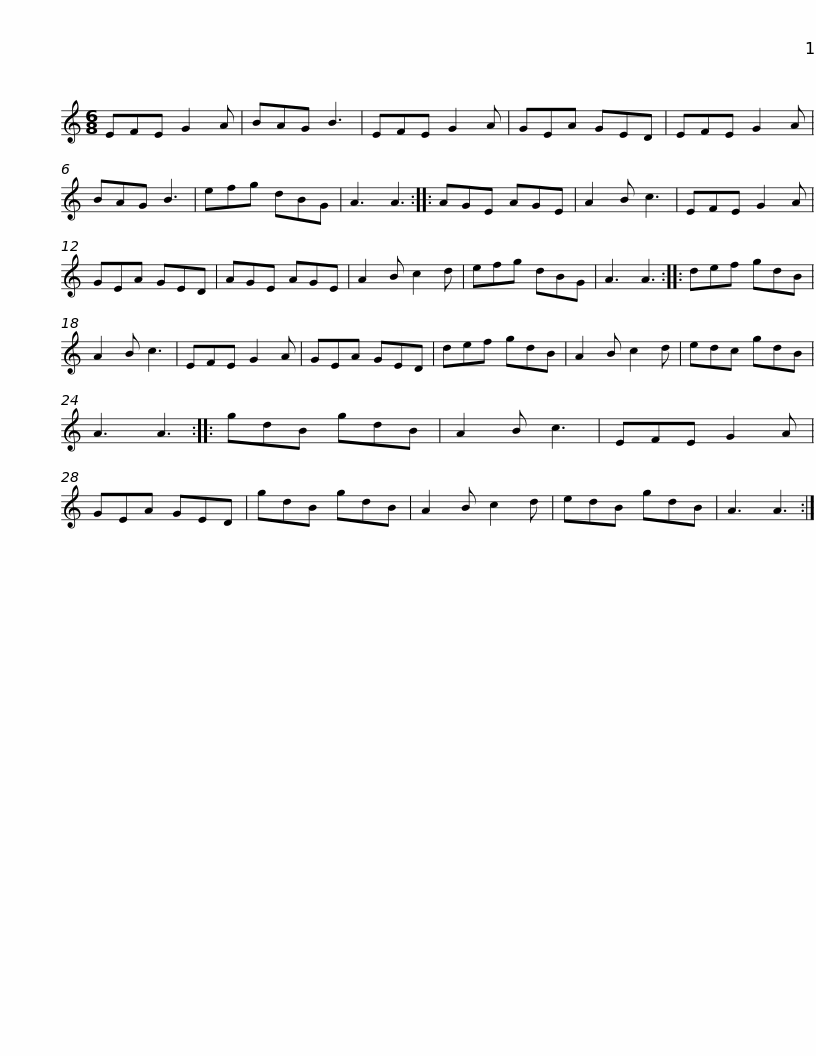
X:1
L:1/8
M:6/8
I:linebreak $
K:C
V:1 treble
V:1
 EFE G2 A | BAG B3 | EFE G2 A | GEA GED | EFE G2 A | %5
 BAG B3 | efg dBG | A3 A3 ::$ AGE AGE | A2 B c3 | %10
 EFE G2 A | GEA GED | AGE AGE | A2 B c2 d | efg dBG | %15
 A3 A3 ::$ def gdB | A2 B c3 | EFE G2 A | GEA GED | %20
 def gdB | A2 B c2 d | edc gdB | A3 A3 ::$ gdB gdB | %25
 A2 B c3 | EFE G2 A | GEA GED | gdB gdB | A2 B c2 d | %30
 edB gdB | A3 A3 :| %32
